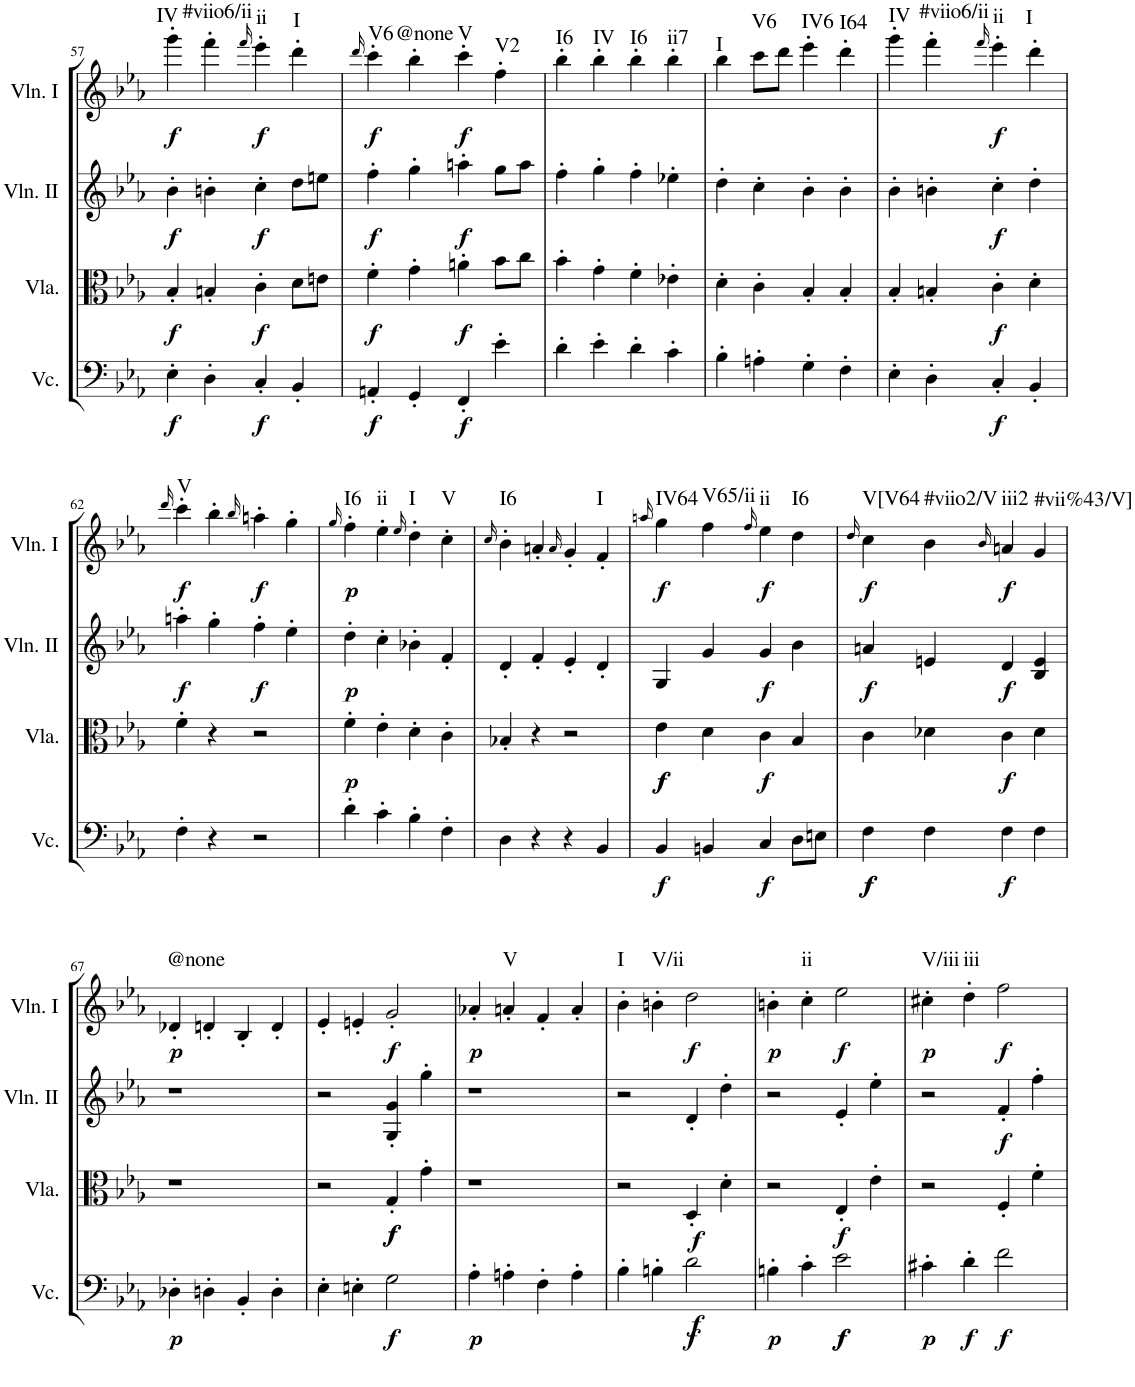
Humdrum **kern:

**kern	**dynam	**kern	**dynam	**kern	**dynam	**kern	**dynam	**harte
*part4	*part4	*part3	*part3	*part2	*part2	*part1	*part1	*part1
*staff4	*staff4	*staff3	*staff3	*staff2	*staff2	*staff1	*staff1	*
*I"Violoncello	*	*I"Viola	*	*I"Violin II	*	*I"Violin I	*	*
*I'Vc.	*	*I'Vla.	*	*I'Vln. II	*	*I'Vln. I	*	*
!!LO:PB:g=z
*clefF4	*	*clefC3	*	*clefG2	*	*clefG2	*	*
*k[b-e-a-]	*	*k[b-e-a-]	*	*k[b-e-a-]	*	*k[b-e-a-]	*	*
*M2/2	*	*M2/2	*	*M2/2	*	*M2/2	*	*
*met(c|)	*	*met(c|)	*	*met(c|)	*	*met(c|)	*	*
=57	=57	=57	=57	=57	=57	=57	=57	=57
!	!LO:DY:b	!	!LO:DY:b	!	!LO:DY:b	!	!LO:DY:b	!LO:H:kt=IV
4E-'\	f	4B-'/	f	4b-'\	f	4ggg'\	f	N
!	!	!	!	!	!	!	!	!LO:H:kt=#viio6/ii
4D'\	.	4Bn'/	.	4bn'\	.	4fff'\	.	N
.	.	.	.	.	.	16qfff/	.	.
!	!LO:DY:b	!	!LO:DY:b	!	!LO:DY:b	!	!LO:DY:b	!LO:H:kt=ii
4C'/	f	4c'\	f	4cc'\	f	4eee-'\	f	N
!	!	!	!	!	!	!	!	!LO:H:kt=I
4BB-'/	.	8d\L	.	8dd\L	.	4ddd'\	.	N
.	.	8en\J	.	8een\J	.	.	.	.
=58	=58	=58	=58	=58	=58	=58	=58	=58
.	.	.	.	.	.	16qddd/	.	.
!	!LO:DY:b	!	!LO:DY:b	!	!LO:DY:b	!	!LO:DY:b	!LO:H:kt=V6
4AAn'/	f	4f'\	f	4ff'\	f	4ccc'\	f	N
!	!	!	!	!	!	!	!	!LO:H:kt=@none
4GG'/	.	4g'\	.	4gg'\	.	4bb-'\	.	N
!	!LO:DY:b	!	!LO:DY:b	!	!LO:DY:b	!	!LO:DY:b	!LO:H:kt=V
4FF'/	f	4an'\	f	4aan'\	f	4ccc'\	f	N
!	!	!	!	!	!	!	!	!LO:H:kt=V2
4e-'\	.	8b-\L	.	8gg\L	.	4ff'\	.	N
.	.	8cc\J	.	8aa\J	.	.	.	.
=59	=59	=59	=59	=59	=59	=59	=59	=59
!	!	!	!	!	!	!	!	!LO:H:kt=I6
4d'\	.	4b-'\	.	4ff'\	.	4bb-'\	.	N
!	!	!	!	!	!	!	!	!LO:H:kt=IV
4e-'\	.	4g'\	.	4gg'\	.	4bb-'\	.	N
!	!	!	!	!	!	!	!	!LO:H:kt=I6
4d'\	.	4f'\	.	4ff'\	.	4bb-'\	.	N
!	!	!	!	!	!	!	!	!LO:H:kt=ii7
4c'\	.	4e-X'\	.	4ee-X'\	.	4bb-'\	.	N
=60	=60	=60	=60	=60	=60	=60	=60	=60
!	!	!	!	!	!	!	!	!LO:H:kt=I
4B-'\	.	4d'\	.	4dd'\	.	4bb-\	.	N
!	!	!	!	!	!	!	!	!LO:H:kt=V6
4An'\	.	4c'\	.	4cc'\	.	8ccc\L	.	N
.	.	.	.	.	.	8ddd\J	.	.
!	!	!	!	!	!	!	!	!LO:H:kt=IV6
4G'\	.	4B-'/	.	4b-'\	.	4eee-'\	.	N
!	!	!	!	!	!	!	!	!LO:H:kt=I64
4F'\	.	4B-'/	.	4b-'\	.	4ddd'\	.	N
=61	=61	=61	=61	=61	=61	=61	=61	=61
!	!	!	!	!	!	!	!	!LO:H:kt=IV
4E-'\	.	4B-'/	.	4b-'\	.	4ggg'\	.	N
!	!	!	!	!	!	!	!	!LO:H:kt=#viio6/ii
4D'\	.	4Bn'/	.	4bn'\	.	4fff'\	.	N
.	.	.	.	.	.	16qfff/	.	.
!	!LO:DY:b	!	!LO:DY:b	!	!LO:DY:b	!	!LO:DY:b	!LO:H:kt=ii
4C'/	f	4c'\	f	4cc'\	f	4eee-'\	f	N
!	!	!	!	!	!	!	!	!LO:H:kt=I
4BB-'/	.	4d'\	.	4dd'\	.	4ddd'\	.	N
!!LO:LB:g=z
=62	=62	=62	=62	=62	=62	=62	=62	=62
.	.	.	.	.	.	16qddd/	.	.
!	!	!	!	!	!LO:DY:b	!	!LO:DY:b	!LO:H:kt=V
4F'\	.	4f'\	.	4aan'\	f	4ccc'\	f	N
4r	.	4r	.	4gg'\	.	4bb-'\	.	.
.	.	.	.	.	.	16qbb-/	.	.
!	!	!	!	!	!LO:DY:b	!	!LO:DY:b	!
2r	.	2r	.	4ff'\	f	4aan'\	f	.
.	.	.	.	4ee-'\	.	4gg'\	.	.
=63	=63	=63	=63	=63	=63	=63	=63	=63
.	.	.	.	.	.	16qgg/	.	.
!	!	!	!LO:DY:b	!	!LO:DY:b	!	!LO:DY:b	!LO:H:kt=I6
4d'\	.	4f'\	p	4dd'\	p	4ff'\	p	N
!	!	!	!	!	!	!	!	!LO:H:kt=ii
4c'\	.	4e-'\	.	4cc'\	.	4ee-'\	.	N
.	.	.	.	.	.	16qee-/	.	.
!	!	!	!	!	!	!	!	!LO:H:kt=I
4B-'\	.	4d'\	.	4b-X'\	.	4dd'\	.	N
!	!	!	!	!	!	!	!	!LO:H:kt=V
4F'\	.	4c'\	.	4f'/	.	4cc'\	.	N
=64	=64	=64	=64	=64	=64	=64	=64	=64
.	.	.	.	.	.	16qcc/	.	.
!	!	!	!	!	!	!	!	!LO:H:kt=I6
4D\	.	4B-X'/	.	4d'/	.	4b-'\	.	N
4r	.	4r	.	4f'/	.	4an'/	.	.
.	.	.	.	.	.	16qa/	.	.
4r	.	2r	.	4e-'/	.	4g'/	.	.
!	!	!	!	!	!	!	!	!LO:H:kt=I
4BB-/	.	.	.	4d'/	.	4f'/	.	N
=65	=65	=65	=65	=65	=65	=65	=65	=65
.	.	.	.	.	.	16qaan/	.	.
!	!LO:DY:b	!	!LO:DY:b	!	!	!	!	!
!	!	!	!LO:DY:n=1:b	!	!	!	!LO:DY:b	!LO:H:kt=IV64
4BB-/	f	4e-\	f f	4G/	.	4gg\	f	N
!	!	!	!	!	!	!	!	!LO:H:kt=V65/ii
4BBn/	.	4d\	.	4g/	.	4ff\	.	N
.	.	.	.	.	.	16qff/	.	.
!	!LO:DY:b	!	!LO:DY:n=2:b	!	!LO:DY:b	!	!LO:DY:b	!LO:H:kt=ii
4C/	f	4c\	f	4g/	f	4ee-\	f	N
!	!	!	!	!	!	!	!	!LO:H:kt=I6
8D\L	.	4B-/	.	4b-\	.	4dd\	.	N
8En\J	.	.	.	.	.	.	.	.
=66	=66	=66	=66	=66	=66	=66	=66	=66
.	.	.	.	.	.	16qdd/	.	.
!	!LO:DY:b	!	!	!	!	!	!	!
!	!LO:DY:n=1:b	!	!	!	!LO:DY:b	!	!LO:DY:b	!LO:H:kt=V[V64
4F\	f f	4c\	.	4an/	f	4cc\	f	N
!	!	!	!	!	!	!	!	!LO:H:kt=#viio2/V
4F\	.	4d-X\	.	4en/	.	4b-\	.	N
.	.	.	.	.	.	16qb-/	.	.
!	!LO:DY:n=2:b	!	!LO:DY:b	!	!LO:DY:b	!	!LO:DY:b	!LO:H:kt=iii2
4F\	f	4c\	f	4d/	f	4an/	f	N
!	!	!	!	!	!	!	!	!LO:H:kt=#vii%43/V]
4F\	.	4d-\	.	4B-/ 4e/	.	4g/	.	N
!!LO:LB:g=z
=67	=67	=67	=67	=67	=67	=67	=67	=67
!	!LO:DY:b	!	!	!	!	!	!LO:DY:b	!LO:H:kt=@none
4D-X'\	p	1r	.	1r	.	4d-X'/	p	N
4Dn'\	.	.	.	.	.	4dn'/	.	.
4BB-'/	.	.	.	.	.	4B-'/	.	.
4D'\	.	.	.	.	.	4d'/	.	.
=68	=68	=68	=68	=68	=68	=68	=68	=68
4E-'\	.	2r	.	2r	.	4e-'/	.	.
4En'\	.	.	.	.	.	4en'/	.	.
!	!LO:DY:b	!	!LO:DY:b	!	!	!	!	!
!	!	!	!LO:DY:n=1:b	!	!	!	!LO:DY:b	!
2G\	f	4G'/	f f	4G/' 4g/'	.	2g'/	f	.
.	.	4g'\	.	4gg'\	.	.	.	.
=69	=69	=69	=69	=69	=69	=69	=69	=69
!	!LO:DY:b	!	!	!	!	!	!LO:DY:b	!
4A-'\	p	1r	.	1r	.	4a-X'/	p	.
!	!	!	!	!	!	!	!	!LO:H:kt=V
4An'\	.	.	.	.	.	4an'/	.	N
4F'\	.	.	.	.	.	4f'/	.	.
4A'\	.	.	.	.	.	4a'/	.	.
=70	=70	=70	=70	=70	=70	=70	=70	=70
!	!	!	!	!	!	!	!	!LO:H:kt=I
4B-'\	.	2r	.	2r	.	4b-'\	.	N
!	!	!	!	!	!	!	!	!LO:H:kt=V/ii
4Bn'\	.	.	.	.	.	4bn'\	.	N
!	!LO:DY:b	!	!	!	!	!	!	!
!	!LO:DY:n=1:b	!	!LO:DY:b	!	!	!	!LO:DY:b	!
2d\	f f	4D'/	f	4d'/	.	2dd\	f	.
.	.	4d'\	.	4dd'\	.	.	.	.
=71	=71	=71	=71	=71	=71	=71	=71	=71
!	!LO:DY:b	!	!	!	!	!	!LO:DY:b	!
4Bn'\	p	2r	.	2r	.	4bn'\	p	.
!	!	!	!	!	!	!	!	!LO:H:kt=ii
4c'\	.	.	.	.	.	4cc'\	.	N
!	!LO:DY:b	!	!	!	!	!	!	!
!	!LO:DY:n=1:b	!	!LO:DY:b	!	!	!	!LO:DY:b	!
2e-\	f f	4E-'/	f	4e-'/	.	2ee-\	f	.
.	.	4e-'\	.	4ee-'\	.	.	.	.
=72	=72	=72	=72	=72	=72	=72	=72	=72
!	!LO:DY:b	!	!	!	!	!	!LO:DY:b	!LO:H:kt=V/iii
4c#X'\	p	2r	.	2r	.	4cc#X'\	p	N
!	!LO:DY:b	!	!	!	!	!	!	!LO:H:kt=iii
4d'\	f	.	.	.	.	4dd'\	.	N
!	!LO:DY:b	!	!	!	!LO:DY:b	!	!LO:DY:b	!
2f\	f	4F'/	.	4f'/	f	2ff\	f	.
.	.	4f'\	.	4ff'\	.	.	.	.
=	=	=	=	=	=	=	=	=
*-	*-	*-	*-	*-	*-	*-	*-	*-
